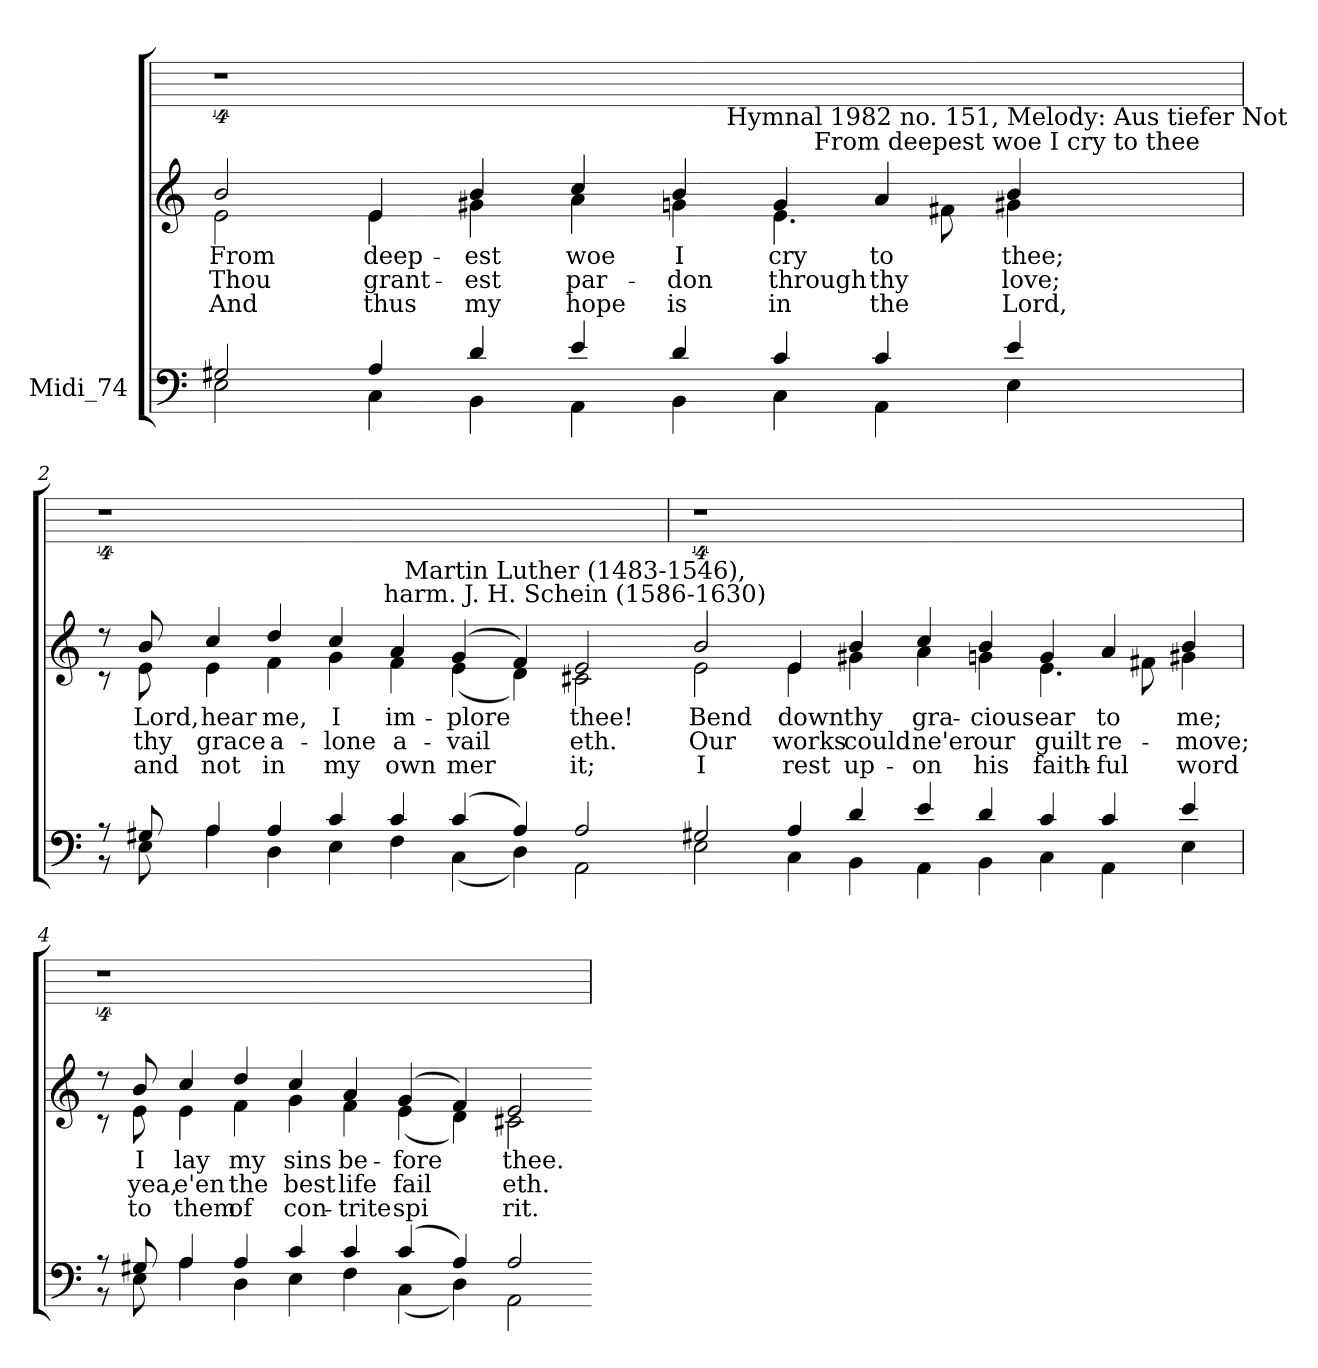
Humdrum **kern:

**kern	**kern	**text	**text	**text	**kern
*part3	*part2	*part2	*part2	*part2	*part1
*staff3	*staff2	*staff2	*staff2	*staff2	*staff1
*I"Midi_74	*	*	*	*	*
*clefF4	*clefG2	*	*	*	*
*k[]	*k[]	*	*	*	*
*C:	*C:	*	*	*	*
=1	=1	=1	=1	=1	=1
*^	*	*	*	*	*
!	!	!LO:TX:a:cj:t=Martin Luther (1483-1546),\ntr. Catherine Winkworth (1827-1878)	!	!	!	!
!	!	!	!LO:LY:b	!LO:LY:b	!LO:LY:b	!
*	*	*^	*	*	*	*
2G#X/	2E\	2b/	2e\	From	Thou	And	4%9r
!	!	!	!	!LO:LY:b	!LO:LY:b	!LO:LY:b	!
4A/	4C\	4e/	4e\	deep-	-grant-	-thus	.
!	!	!	!	!LO:LY:b	!LO:LY:b	!LO:LY:b	!
4d/	4BB\	4b/	4g#X\	est	est	my	.
!	!	!	!	!LO:LY:b	!LO:LY:b	!LO:LY:b	!
4e/	4AA\	4cc/	4a\	woe	par-	-hope	.
!	!	!	!	!LO:LY:b	!LO:LY:b	!LO:LY:b	!
4d/	4BB\	4b/	4gn\	I	don	is	.
!	!	!	!	!LO:LY:b	!LO:LY:b	!LO:LY:b	!
4c/	4C\	4g/	4.e\	cry	through	in	.
!	!	!	!	!LO:LY:b	!LO:LY:b	!LO:LY:b	!
4c/	4AA\	4a/	.	to	thy	the	.
.	.	.	8f#X\	.	.	.	.
!	!	!LO:TX:a:cj:t=From deepest woe I cry to thee	!	!	!	!	!
!	!	!LO:TX:a:cj:t=Hymnal 1982 no. 151, Melody&colon; Aus tiefer Not	!	!	!	!	!
!	!	!	!	!LO:LY:b	!LO:LY:b	!LO:LY:b	!
4e/	4E\	4b/	4g#X\	thee;	love;	Lord,	.
=2	=2	=2	=2	=2	=2	=2	=2
8r	8r	8r	8r	.	.	.	4%9r
!	!	!	!	!LO:LY:b	!LO:LY:b	!LO:LY:b	!
8G#X/	8E\	8b/	8e\	Lord,	thy	and	.
!	!	!	!	!LO:LY:b	!LO:LY:b	!LO:LY:b	!
4A/	4A\	4cc/	4e\	hear	grace	not	.
!	!	!	!	!LO:LY:b	!LO:LY:b	!LO:LY:b	!
4A/	4D\	4dd/	4f\	me,	a-	-in	.
!	!	!	!	!LO:LY:b	!LO:LY:b	!LO:LY:b	!
4c/	4E\	4cc/	4g\	I	lone	my	.
!	!	!	!	!LO:LY:b	!LO:LY:b	!LO:LY:b	!
4c/	4F\	4a/	4f\	im-	-a-	-own	.
!	!	!	!	!LO:LY:b	!LO:LY:b	!LO:LY:b	!
(>4c/	(<4C\	(>4g/	(<4e\	plore	vail	mer	.
4A/)	4D\)	4f/)	4d\)	.	.	.	.
!	!	!LO:TX:a:cj:t=Martin Luther (1483-1546),\nharm. J. H. Schein (1586-1630)	!	!	!	!	!
!	!	!	!	!LO:LY:b	!LO:LY:b	!LO:LY:b	!
2A/	2AA\	2e/	2c#X\	thee!	eth.	it;	.
!!LO:LB:g=z
=3-	=3-	=3-	=3-	=3	=3	=3	=3
!	!	!	!	!LO:LY:b	!LO:LY:b	!LO:LY:b	!
2G#X/	2E\	2b/	2e\	Bend	Our	I	4%9r
!	!	!	!	!LO:LY:b	!LO:LY:b	!LO:LY:b	!
4A/	4C\	4e/	4e\	down	works	rest	.
!	!	!	!	!LO:LY:b	!LO:LY:b	!LO:LY:b	!
4d/	4BB\	4b/	4g#X\	thy	could	up-	.
!	!	!	!	!LO:LY:b	!LO:LY:b	!LO:LY:b	!
4e/	4AA\	4cc/	4a\	-gra-	-ne'er	on	.
!	!	!	!	!LO:LY:b	!LO:LY:b	!LO:LY:b	!
4d/	4BB\	4b/	4gn\	cious	our	his	.
!	!	!	!	!LO:LY:b	!LO:LY:b	!LO:LY:b	!
4c/	4C\	4g/	4.e\	ear	guilt	faith-	.
!	!	!	!	!LO:LY:b	!LO:LY:b	!LO:LY:b	!
4c/	4AA\	4a/	.	-to	re-	-ful	.
.	.	.	8f#X\	.	.	.	.
!	!	!	!	!LO:LY:b	!LO:LY:b	!LO:LY:b	!
4e/	4E\	4b/	4g#X\	me;	move;	word	.
=4	=4	=4	=4	=4	=4	=4	=4
8r	8r	8r	8r	.	.	.	4%9r
!	!	!	!	!LO:LY:b	!LO:LY:b	!LO:LY:b	!
8G#X/	8E\	8b/	8e\	I	yea,	to	.
!	!	!	!	!LO:LY:b	!LO:LY:b	!LO:LY:b	!
4A/	4A\	4cc/	4e\	lay	e'en	them	.
!	!	!	!	!LO:LY:b	!LO:LY:b	!LO:LY:b	!
4A/	4D\	4dd/	4f\	my	the	of	.
!	!	!	!	!LO:LY:b	!LO:LY:b	!LO:LY:b	!
4c/	4E\	4cc/	4g\	sins	best	con-	.
!	!	!	!	!LO:LY:b	!LO:LY:b	!LO:LY:b	!
4c/	4F\	4a/	4f\	-be-	-life	trite	.
!	!	!	!	!LO:LY:b	!LO:LY:b	!LO:LY:b	!
(>4c/	(<4C\	(>4g/	(<4e\	fore	fail	spi	.
4A/)	4D\)	4f/)	4d\)	.	.	.	.
!	!	!	!	!LO:LY:b	!LO:LY:b	!LO:LY:b	!
2A/	2AA\	2e/	2c#X\	thee.	eth.	rit.	.
*v	*v	*	*	*	*	*	*
*	*v	*v	*	*	*	*
=-	=-	=	=	=	=
*-	*-	*-	*-	*-	*-
